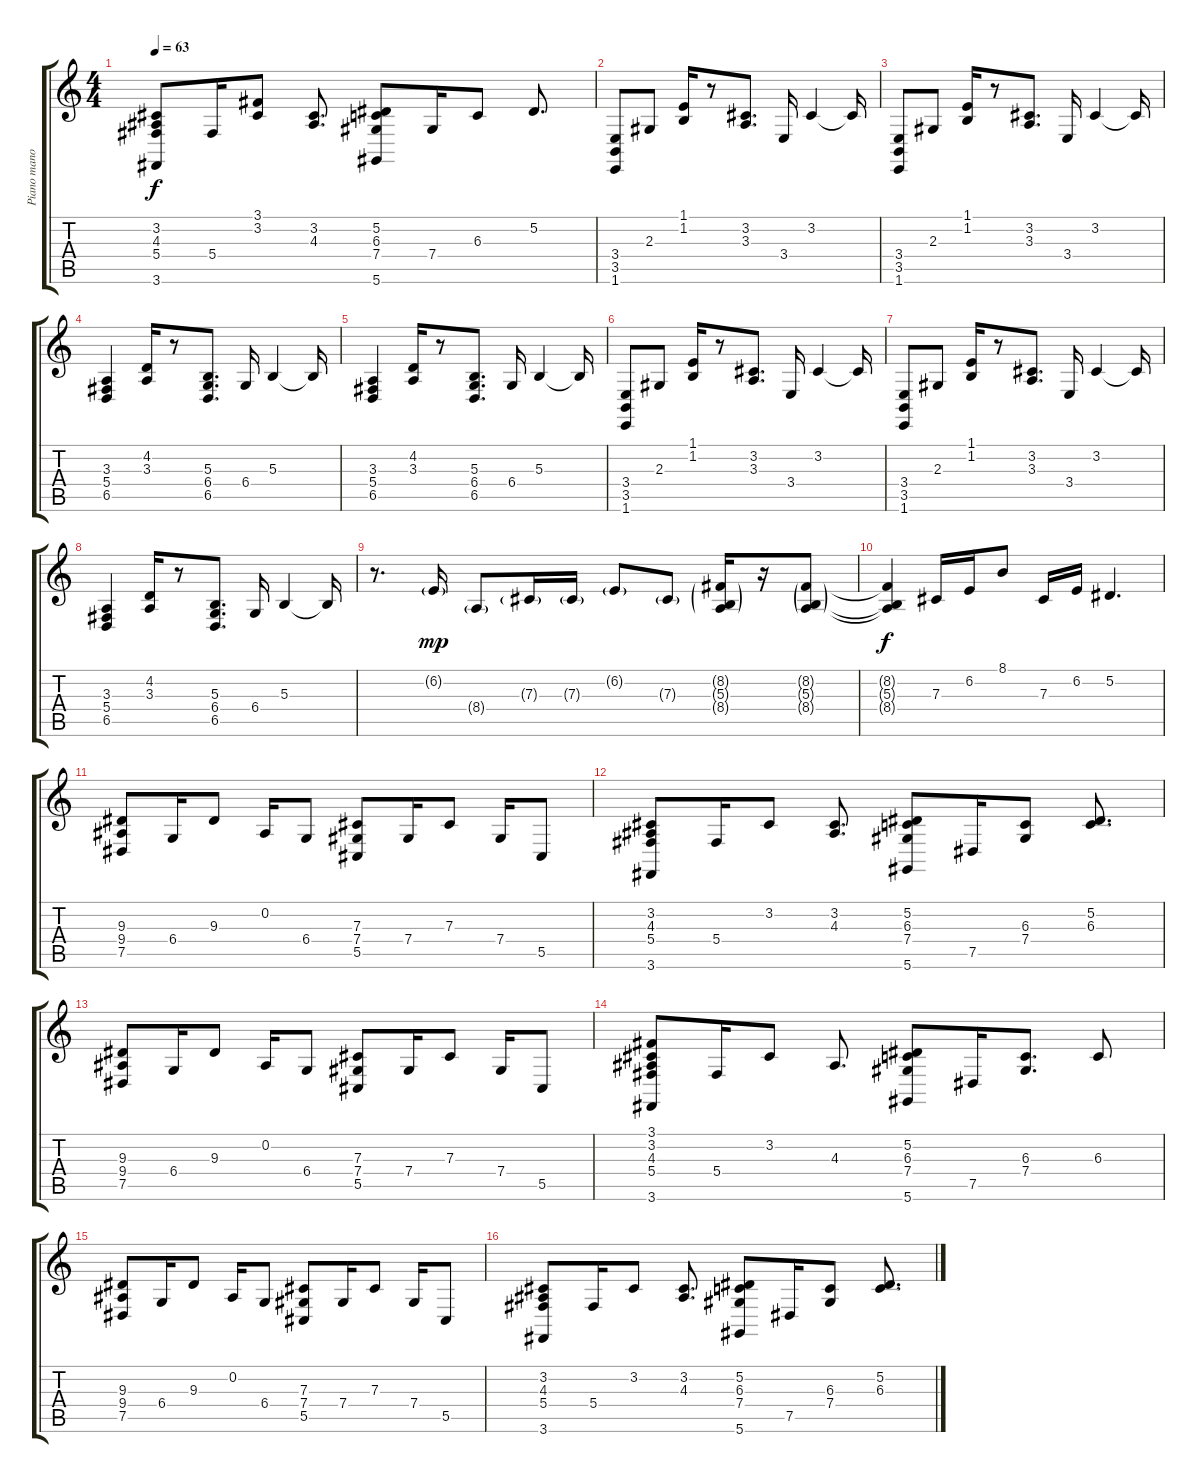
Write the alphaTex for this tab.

\track ("Piano mano izq." "Piano mano") {instrument brightacousticpiano}
\staff {score tabs}
\tuning (Eb4 Bb3 Gb3 Db3 Ab2 Eb2) {hide}
\ts (4 4)
\tempo 63
\clef g2
\ks c
(3.2 4.3 5.4 3.6).8{dy f} 5.4.16 (3.1 3.2).8 (3.2 4.3).8{d} (5.2 6.3 7.4 5.6).8 7.4.16 6.3.8 5.2.8{d} |
(3.4 3.5 1.6).8 2.3.8 (1.1 1.2).16 r.8 (3.2 3.3).8{d} 3.4.16 3.2.4 3.2{t}.16 |
(3.4 3.5 1.6).8 2.3.8 (1.1 1.2).16 r.8 (3.2 3.3).8{d} 3.4.16 3.2.4 3.2{t}.16 |
(3.3 5.4 6.5).4 (4.2 3.3).16 r.8 (5.3 6.4 6.5).8{d} 6.4.16 5.3.4 5.3{t}.16 |
(3.3 5.4 6.5).4 (4.2 3.3).16 r.8 (5.3 6.4 6.5).8{d} 6.4.16 5.3.4 5.3{t}.16 |
(3.4 3.5 1.6).8 2.3.8 (1.1 1.2).16 r.8 (3.2 3.3).8{d} 3.4.16 3.2.4 3.2{t}.16 |
(3.4 3.5 1.6).8 2.3.8 (1.1 1.2).16 r.8 (3.2 3.3).8{d} 3.4.16 3.2.4 3.2{t}.16 |
(3.3 5.4 6.5).4 (4.2 3.3).16 r.8 (5.3 6.4 6.5).8{d} 6.4.16 5.3.4 5.3{t}.16 |
r.8{d} 6.2{g}.16{dy mp} 8.4{g}.8 7.3{g}.16 7.3{g}.16 6.2{g}.8 7.3{g}.8 (8.2{g} 5.3{g} 8.4{g}).16 r.16 (8.2{g} 5.3{g} 8.4{g}).8 |
(8.2{t} 5.3{t} 8.4{t}).4{dy f} 7.3.16 6.2.16 8.1.8 7.3.16 6.2.16 5.2.4{d} |
(9.3 9.4 7.5).8 6.4.16 9.3.8 0.2.16 6.4.8 (7.3 7.4 5.5).8 7.4.16 7.3.8 7.4.16 5.5.8 |
(3.2 4.3 5.4 3.6).8 5.4.16 3.2.8 (3.2 4.3).8{d} (5.2 6.3 7.4 5.6).8 7.5.16 (6.3 7.4).8 (5.2 6.3).8{d} |
(9.3 9.4 7.5).8 6.4.16 9.3.8 0.2.16 6.4.8 (7.3 7.4 5.5).8 7.4.16 7.3.8 7.4.16 5.5.8 |
(3.1 3.2 4.3 5.4 3.6).8 5.4.16 3.2.8 4.3.8{d} (5.2 6.3 7.4 5.6).8 7.5.16 (6.3 7.4).8{d} 6.3.8 |
(9.3 9.4 7.5).8 6.4.16 9.3.8 0.2.16 6.4.8 (7.3 7.4 5.5).8 7.4.16 7.3.8 7.4.16 5.5.8 |
(3.2 4.3 5.4 3.6).8 5.4.16 3.2.8 (3.2 4.3).8{d} (5.2 6.3 7.4 5.6).8 7.5.16 (6.3 7.4).8 (5.2 6.3).8{d}
